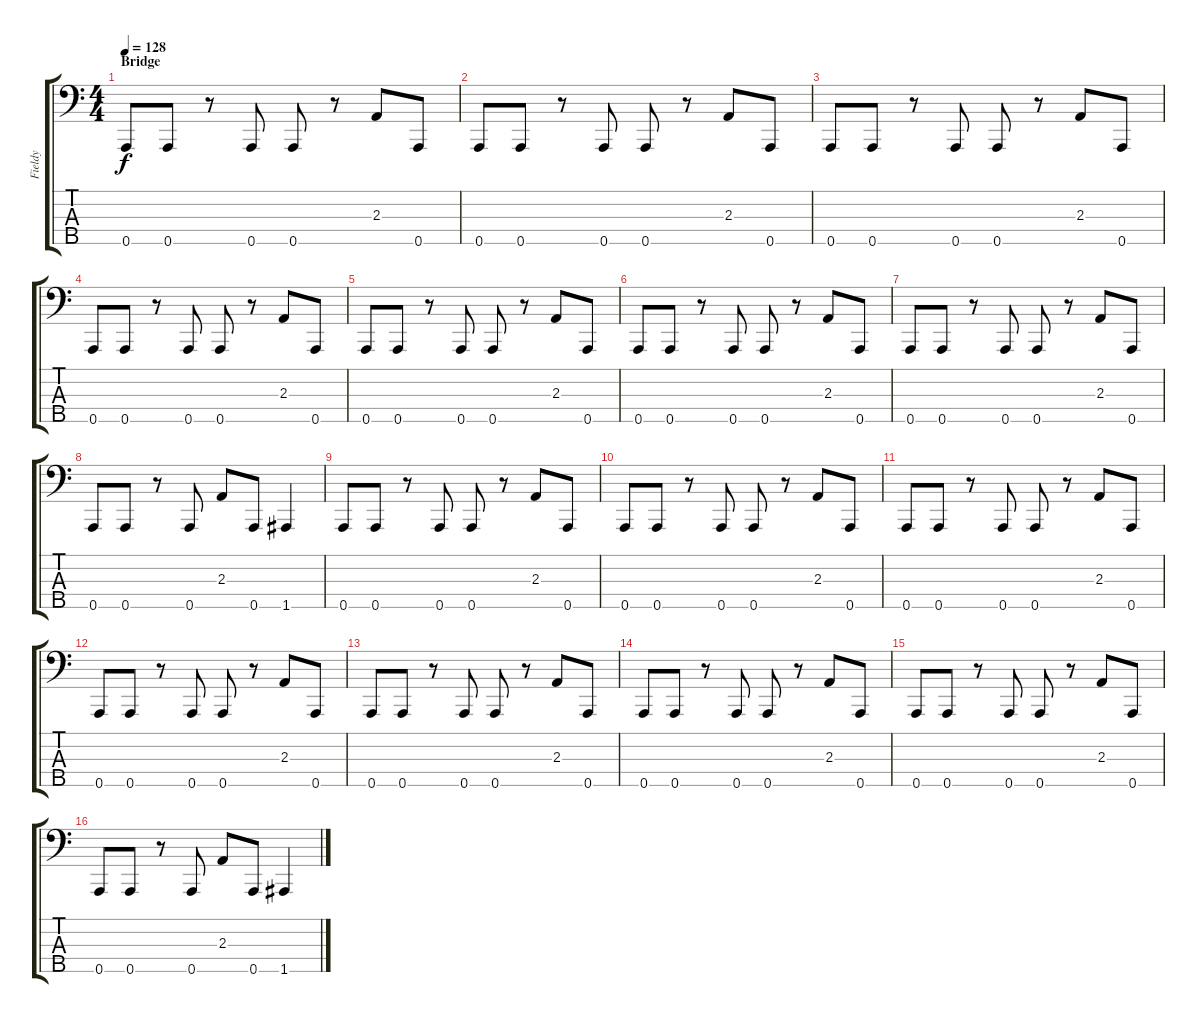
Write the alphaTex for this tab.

\track ("Fieldy" "Fieldy") {instrument electricbassfinger}
\staff {score tabs}
\tuning (F2 C2 G1 D1 A0) {hide}
\ts (4 4)
\section ("" "Bridge")
\tempo 128
\clef f4
\ks c
0.5.8{dy f} 0.5.8 r.8 0.5.8 0.5.8 r.8 2.3.8 0.5.8 |
0.5.8 0.5.8 r.8 0.5.8 0.5.8 r.8 2.3.8 0.5.8 |
0.5.8 0.5.8 r.8 0.5.8 0.5.8 r.8 2.3.8 0.5.8 |
0.5.8 0.5.8 r.8 0.5.8 0.5.8 r.8 2.3.8 0.5.8 |
0.5.8 0.5.8 r.8 0.5.8 0.5.8 r.8 2.3.8 0.5.8 |
0.5.8 0.5.8 r.8 0.5.8 0.5.8 r.8 2.3.8 0.5.8 |
0.5.8 0.5.8 r.8 0.5.8 0.5.8 r.8 2.3.8 0.5.8 |
0.5.8 0.5.8 r.8 0.5.8 2.3.8 0.5.8 1.5.4 |
0.5.8 0.5.8 r.8 0.5.8 0.5.8 r.8 2.3.8 0.5.8 |
0.5.8 0.5.8 r.8 0.5.8 0.5.8 r.8 2.3.8 0.5.8 |
0.5.8 0.5.8 r.8 0.5.8 0.5.8 r.8 2.3.8 0.5.8 |
0.5.8 0.5.8 r.8 0.5.8 0.5.8 r.8 2.3.8 0.5.8 |
0.5.8 0.5.8 r.8 0.5.8 0.5.8 r.8 2.3.8 0.5.8 |
0.5.8 0.5.8 r.8 0.5.8 0.5.8 r.8 2.3.8 0.5.8 |
0.5.8 0.5.8 r.8 0.5.8 0.5.8 r.8 2.3.8 0.5.8 |
0.5.8 0.5.8 r.8 0.5.8 2.3.8 0.5.8 1.5.4
